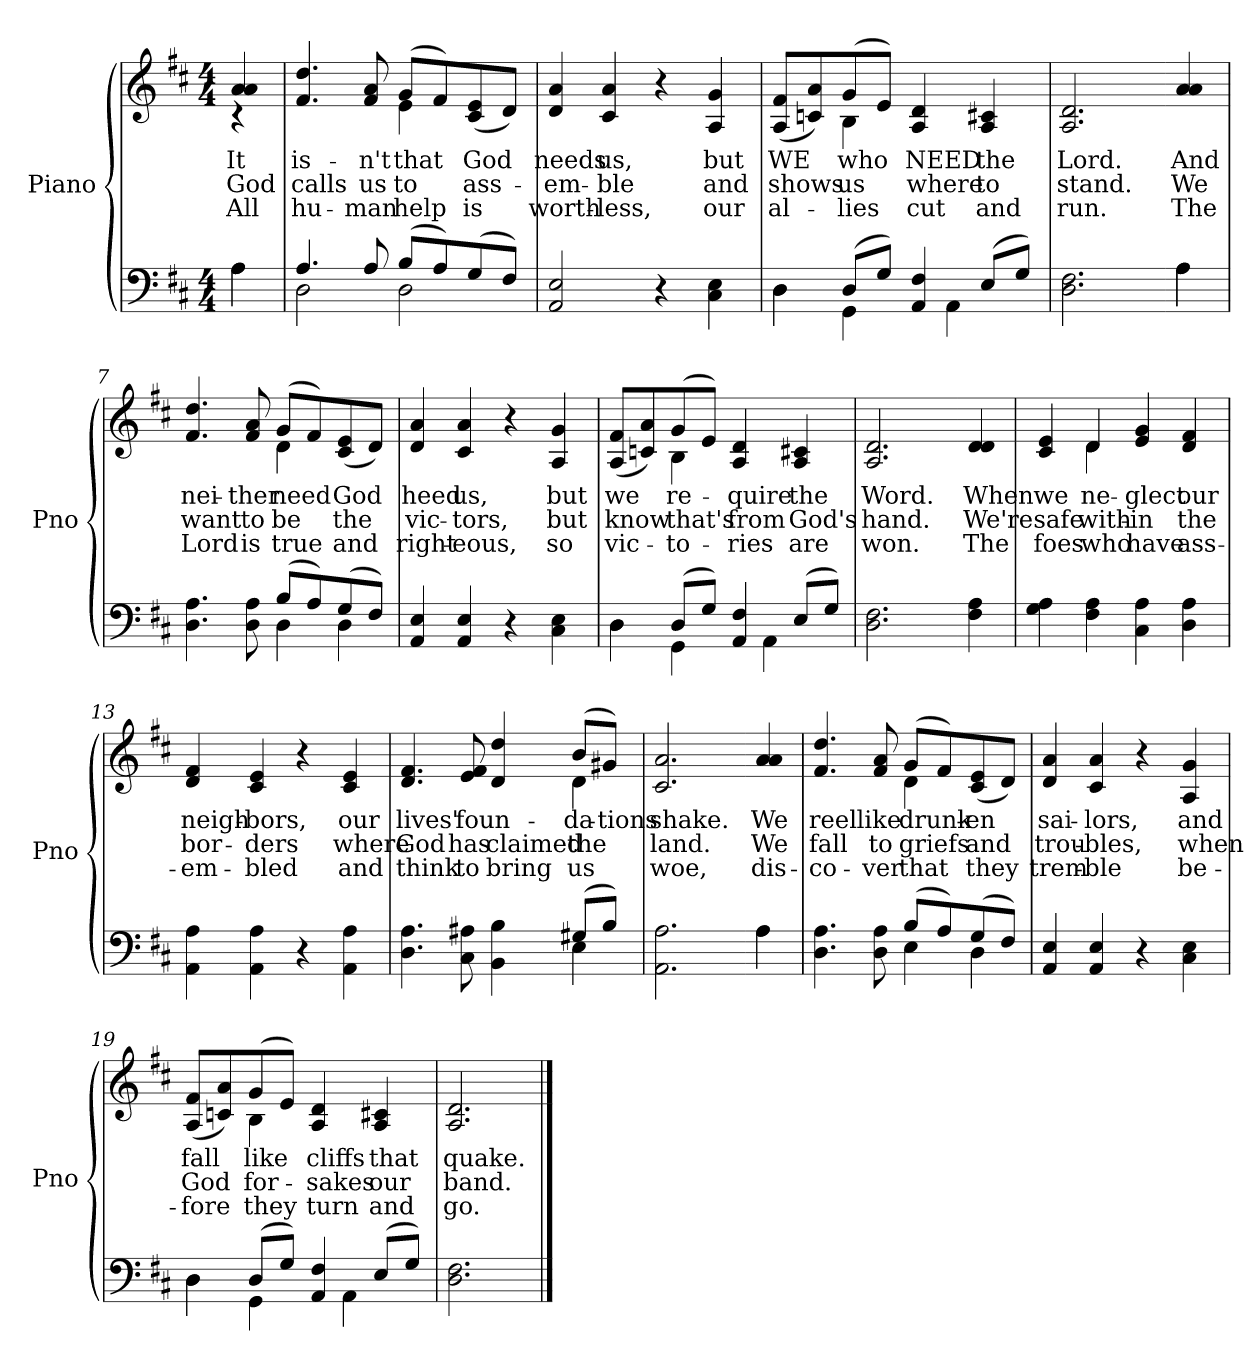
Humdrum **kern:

**kern	**kern	**text	**text	**text
*part2	*part1	*part1	*part1	*part1
*staff2	*staff1	*staff1	*staff1	*staff1
*I"Piano	*I"Piano	*	*	*
*I'Pno	*I'Pno	*	*	*
*clefF4	*clefG2	*	*	*
*k[f#c#]	*k[f#c#]	*	*	*
*M4/4	*M4/4	*	*	*
=1	=1	=1	=1	=1
*^	*	*	*	*
!	!	!LO:TX:b:i:t=Verse	!	!	!
!	!	!	!LO:LY:b	!LO:LY:b	!LO:LY:b
*	*	*^	*	*	*
4A\	4A\	4a/ 4a/	4r	It	God	All
=2	=2	=2	=2	=2	=2	=2
!	!	!	!	!LO:LY:b	!LO:LY:b	!LO:LY:b
4.A/	2D\	4.f#/ 4.dd/	2ryy	is-	calls	hu-
!	!	!	!	!LO:LY:b	!LO:LY:b	!LO:LY:b
8A/	.	8f#/ 8a/	.	-n't	us	-man
!	!	!	!	!LO:LY:b	!LO:LY:b	!LO:LY:b
(8B/L	2D\	(8g/L	4e\	that	to	help
8A/)	.	8f#/)	.	.	.	.
!	!	!	!	!LO:LY:b	!LO:LY:b	!LO:LY:b
(8G/	.	(8c#/ 8e/	4ryy	God	ass-	is
8F#/J)	.	8d/J)	.	.	.	.
*v	*v	*	*	*	*	*
*	*v	*v	*	*	*
=3	=3	=3	=3	=3
!	!	!LO:LY:b	!LO:LY:b	!LO:LY:b
2AA/ 2E/	4d/ 4a/	needs	-em-	worth-
!	!	!LO:LY:b	!LO:LY:b	!LO:LY:b
.	4c#/ 4a/	us,	-ble	-less,
4r	4r	.	.	.
!	!	!LO:LY:b	!LO:LY:b	!LO:LY:b
4C#\ 4E\	4A/ 4g/	but	and	our
=4	=4	=4	=4	=4
*^	*	*	*	*
!	!	!	!LO:LY:b	!LO:LY:b	!LO:LY:b
*	*	*^	*	*	*
4D\	4D\	(8A/ 8f#/L	4ryy	WE	shows	al-
.	.	8cn/ 8a/)	.	.	.	.
!	!	!	!	!LO:LY:b	!LO:LY:b	!LO:LY:b
(8D/L	4GG\	(8g/	4B\	who	us	-lies
8G/J)	.	8e/J)	.	.	.	.
!	!	!	!	!LO:LY:b	!LO:LY:b	!LO:LY:b
4AA/ 4F#/	8ryy	4A/ 4d/	2ryy	NEED	where	cut
.	4AA\	.	.	.	.	.
!	!	!	!	!LO:LY:b	!LO:LY:b	!LO:LY:b
(8E/L	.	4A/ 4c#X/	.	the	to	and
8G/J)	8ryy	.	.	.	.	.
*	*	*v	*v	*	*	*
=5	=5	=5	=5	=5	=5
!	!	!	!LO:LY:b	!LO:LY:b	!LO:LY:b
*v	*v	*	*	*	*
2.D\ 2.F#\	2.A/ 2.d/	Lord.	stand.	run.
!!LO:LB:g=z
=6-	=6-	=6-	=6-	=6-
*^	*	*	*	*
!	!	!	!LO:LY:b	!LO:LY:b	!LO:LY:b
4A\	4A\	4a/ 4a/	And	We	The
=7	=7	=7	=7	=7	=7
!	!	!	!LO:LY:b	!LO:LY:b	!LO:LY:b
*	*	*^	*	*	*
4.D\ 4.A\	2ryy	4.f#/ 4.dd/	2ryy	nei-	want	Lord
!	!	!	!	!LO:LY:b	!LO:LY:b	!LO:LY:b
8D\ 8A\	.	8f#/ 8a/	.	-ther	to	is
!	!	!	!	!LO:LY:b	!LO:LY:b	!LO:LY:b
(8B/L	4D\	(8g/L	4d\	need	be	true
8A/)	.	8f#/)	.	.	.	.
!	!	!	!	!LO:LY:b	!LO:LY:b	!LO:LY:b
(8G/	4D\	(8c#/ 8e/	4ryy	God	the	and
8F#/J)	.	8d/J)	.	.	.	.
*v	*v	*	*	*	*	*
*	*v	*v	*	*	*
=8	=8	=8	=8	=8
!	!	!LO:LY:b	!LO:LY:b	!LO:LY:b
4AA/ 4E/	4d/ 4a/	heed	vic-	right-
!	!	!LO:LY:b	!LO:LY:b	!LO:LY:b
4AA/ 4E/	4c#/ 4a/	us,	-tors,	-eous,
4r	4r	.	.	.
!	!	!LO:LY:b	!LO:LY:b	!LO:LY:b
4C#\ 4E\	4A/ 4g/	but	but	so
=9	=9	=9	=9	=9
*^	*	*	*	*
!	!	!	!LO:LY:b	!LO:LY:b	!LO:LY:b
*	*	*^	*	*	*
4D\	4D\	(8A/ 8f#/L	4ryy	we	know	vic-
.	.	8cn/ 8a/)	.	.	.	.
!	!	!	!	!LO:LY:b	!LO:LY:b	!LO:LY:b
(8D/L	4GG\	(8g/	4B\	re-	that's	-to-
8G/J)	.	8e/J)	.	.	.	.
!	!	!	!	!LO:LY:b	!LO:LY:b	!LO:LY:b
4AA/ 4F#/	8ryy	4A/ 4d/	2ryy	-quire	from	-ries
.	4AA\	.	.	.	.	.
!	!	!	!	!LO:LY:b	!LO:LY:b	!LO:LY:b
(8E/L	.	4A/ 4c#X/	.	the	God's	are
8G/J)	8ryy	.	.	.	.	.
*	*	*v	*v	*	*	*
=10	=10	=10	=10	=10	=10
!	!	!	!LO:LY:b	!LO:LY:b	!LO:LY:b
*v	*v	*	*	*	*
2.D\ 2.F#\	2.A/ 2.d/	Word.	hand.	won.
!!LO:LB:g=z
=11-	=11-	=11-	=11-	=11-
!	!	!LO:LY:b	!LO:LY:b	!LO:LY:b
4F#\ 4A\	4d/ 4d/	When	We're	The
=12	=12	=12	=12	=12
!	!	!LO:LY:b	!LO:LY:b	!LO:LY:b
*	*^	*	*	*
4G\ 4A\	4c#/ 4e/	4ryy	we	safe	foes
!	!	!	!LO:LY:b	!LO:LY:b	!LO:LY:b
4F#\ 4A\	4d/	4d\	ne-	with-	who
!	!	!	!LO:LY:b	!LO:LY:b	!LO:LY:b
4C#\ 4A\	4e/ 4g/	2ryy	-glect	-in	have
!	!	!	!LO:LY:b	!LO:LY:b	!LO:LY:b
4D\ 4A\	4d/ 4f#/	.	our	the	ass-
*	*v	*v	*	*	*
=13	=13	=13	=13	=13
!	!	!LO:LY:b	!LO:LY:b	!LO:LY:b
4AA\ 4A\	4d/ 4f#/	neigh-	bor-	-em-
!	!	!LO:LY:b	!LO:LY:b	!LO:LY:b
4AA\ 4A\	4c#/ 4e/	-bors,	-ders	-bled
4r	4r	.	.	.
!	!	!LO:LY:b	!LO:LY:b	!LO:LY:b
4AA\ 4A\	4c#/ 4e/	our	where	and
=14	=14	=14	=14	=14
*^	*	*	*	*
!	!	!	!LO:LY:b	!LO:LY:b	!LO:LY:b
*	*	*^	*	*	*
4.D\ 4.A\	2.ryy	4.d/ 4.f#/	2.ryy	lives'	God	think
!	!	!	!	!LO:LY:b	!LO:LY:b	!LO:LY:b
8C#\ 8A#X\	.	8e/ 8f#/	.	foun-	has	to
!	!	!	!	!	!LO:LY:b	!LO:LY:b
4BB\ 4B\	.	4d/ 4dd/	.	.	claimed	bring
!	!	!	!	!LO:LY:b	!LO:LY:b	!LO:LY:b
(8G#X/L	4E\	(8b/L	4d\	-da-	the	us
!	!	!	!	!LO:LY:b	!	!
8B/J)	.	8g#X/J)	.	-tions	.	.
*v	*v	*	*	*	*	*
*	*v	*v	*	*	*
=15	=15	=15	=15	=15
!	!	!LO:LY:b	!LO:LY:b	!LO:LY:b
2.AA\ 2.A\	2.c#/ 2.a/	shake.	land.	woe,
!!LO:LB:g=z
=16-	=16-	=16-	=16-	=16-
*^	*	*	*	*
!	!	!	!LO:LY:b	!LO:LY:b	!LO:LY:b
4A\	4A\	4a/ 4a/	We	We	dis-
=17	=17	=17	=17	=17	=17
!	!	!	!LO:LY:b	!LO:LY:b	!LO:LY:b
*	*	*^	*	*	*
4.D\ 4.A\	2ryy	4.f#/ 4.dd/	2ryy	reel	fall	-co-
!	!	!	!	!LO:LY:b	!LO:LY:b	!LO:LY:b
8D\ 8A\	.	8f#/ 8a/	.	like	to	-ver
!	!	!	!	!LO:LY:b	!LO:LY:b	!LO:LY:b
(8B/L	4E\	(8g/L	4d\	drunk-	griefs	that
8A/)	.	8f#/)	.	.	.	.
!	!	!	!	!LO:LY:b	!LO:LY:b	!LO:LY:b
(8G/	4D\	(8c#/ 8e/	4ryy	-en	and	they
8F#/J)	.	8d/J)	.	.	.	.
*v	*v	*	*	*	*	*
*	*v	*v	*	*	*
=18	=18	=18	=18	=18
!	!	!LO:LY:b	!LO:LY:b	!LO:LY:b
4AA/ 4E/	4d/ 4a/	sai-	trou-	trem-
!	!	!LO:LY:b	!LO:LY:b	!LO:LY:b
4AA/ 4E/	4c#/ 4a/	-lors,	-bles,	-ble
4r	4r	.	.	.
!	!	!LO:LY:b	!LO:LY:b	!LO:LY:b
4C#\ 4E\	4A/ 4g/	and	when	be-
=19	=19	=19	=19	=19
*^	*	*	*	*
!	!	!	!LO:LY:b	!LO:LY:b	!LO:LY:b
*	*	*^	*	*	*
4D\	4D\	(8A/ 8f#/L	4ryy	fall	God	-fore
.	.	8cn/ 8a/)	.	.	.	.
!	!	!	!	!LO:LY:b	!LO:LY:b	!LO:LY:b
(8D/L	4GG\	(8g/	4B\	like	for-	they
8G/J)	.	8e/J)	.	.	.	.
!	!	!	!	!LO:LY:b	!LO:LY:b	!LO:LY:b
4AA/ 4F#/	8ryy	4A/ 4d/	2ryy	cliffs	-sakes	turn
.	4AA\	.	.	.	.	.
!	!	!	!	!LO:LY:b	!LO:LY:b	!LO:LY:b
(8E/L	.	4A/ 4c#X/	.	that	our	and
8G/J)	8ryy	.	.	.	.	.
*	*	*v	*v	*	*	*
=20	=20	=20	=20	=20	=20
!	!	!	!LO:LY:b	!LO:LY:b	!LO:LY:b
*v	*v	*	*	*	*
2.D\ 2.F#\	2.A/ 2.d/	quake.	band.	go.
==	==	==	==	==
*-	*-	*-	*-	*-
